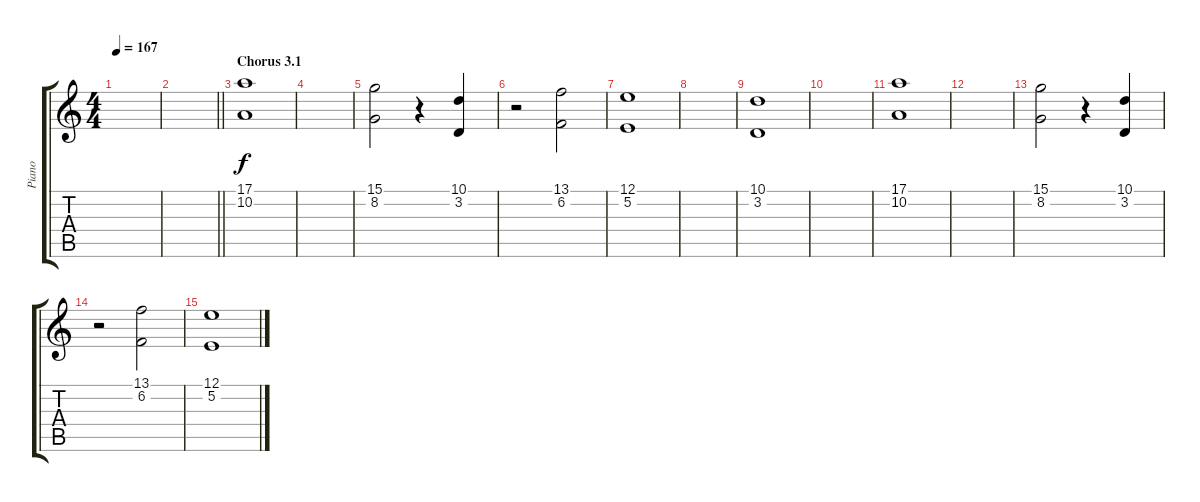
\track ("Piano" "Piano") {instrument electricgrandpiano}
\staff {score tabs}
\tuning (E4 B3 G3 D3 A2 E2) {hide}
\ts (4 4)
\tempo 167
\clef g2
\ks c
|
\barLineRight lightlight
|
\section ("" "Chorus 3.1")
(17.1 10.2).1 |
|
(15.1 8.2).2 r.4 (10.1 3.2).4 |
r.2 (13.1 6.2).2 |
(12.1 5.2).1 |
|
(10.1 3.2).1 |
|
(17.1 10.2).1 |
|
(15.1 8.2).2 r.4 (10.1 3.2).4 |
r.2 (13.1 6.2).2 |
(12.1 5.2).1
